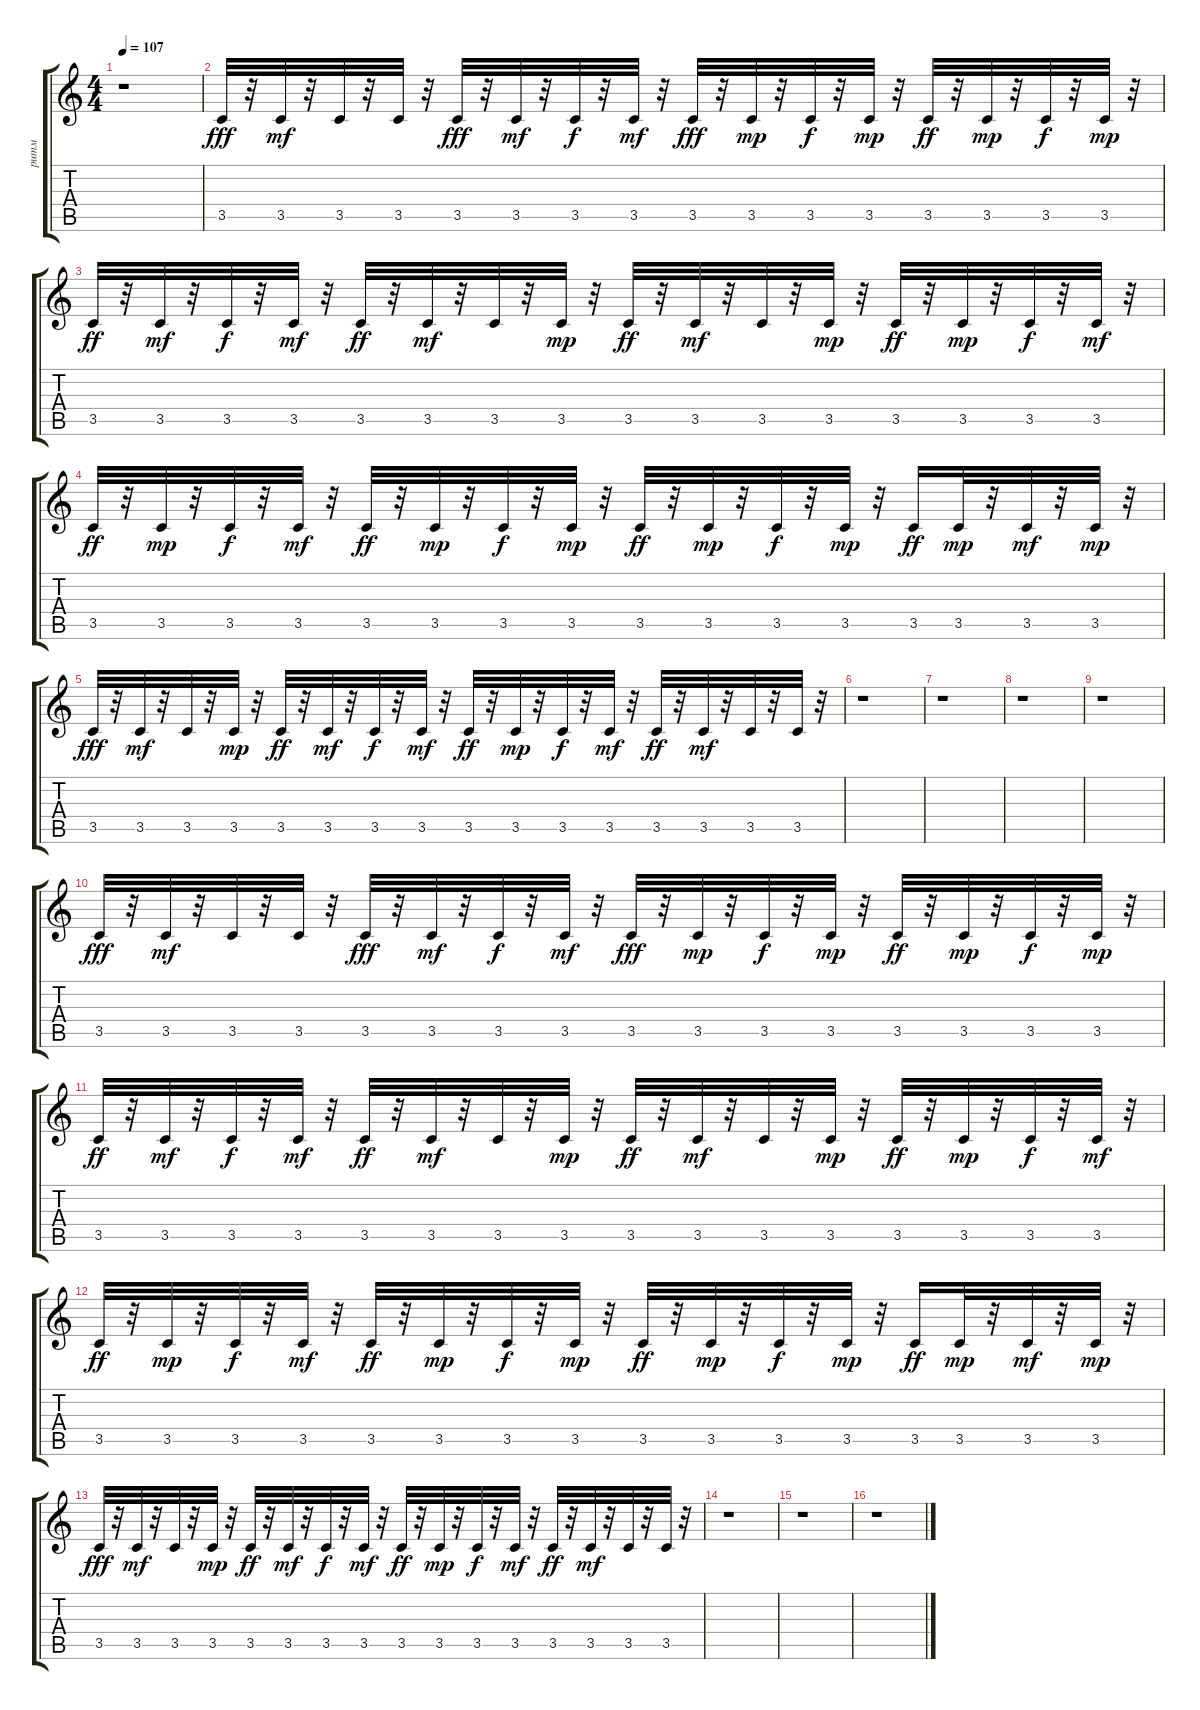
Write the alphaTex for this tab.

\track ("ритм" "ритм") {instrument electricguitarclean}
\staff {score tabs}
\tuning (E4 B3 G3 D3 A2 E2) {hide}
\ts (4 4)
\tempo 107
\clef g2
\ks c
r.1{dy mf} |
3.5.32{dy fff} r.32 3.5.32{dy mf} r.32 3.5.32 r.32 3.5.32 r.32 3.5.32{dy fff} r.32 3.5.32{dy mf} r.32 3.5.32{dy f} r.32 3.5.32{dy mf} r.32 3.5.32{dy fff} r.32 3.5.32{dy mp} r.32 3.5.32{dy f} r.32 3.5.32{dy mp} r.32 3.5.32{dy ff} r.32 3.5.32{dy mp} r.32 3.5.32{dy f} r.32 3.5.32{dy mp} r.32 |
3.5.32{dy ff} r.32 3.5.32{dy mf} r.32 3.5.32{dy f} r.32 3.5.32{dy mf} r.32 3.5.32{dy ff} r.32 3.5.32{dy mf} r.32 3.5.32 r.32 3.5.32{dy mp} r.32 3.5.32{dy ff} r.32 3.5.32{dy mf} r.32 3.5.32 r.32 3.5.32{dy mp} r.32 3.5.32{dy ff} r.32 3.5.32{dy mp} r.32 3.5.32{dy f} r.32 3.5.32{dy mf} r.32 |
3.5.32{dy ff} r.32 3.5.32{dy mp} r.32 3.5.32{dy f} r.32 3.5.32{dy mf} r.32 3.5.32{dy ff} r.32 3.5.32{dy mp} r.32 3.5.32{dy f} r.32 3.5.32{dy mp} r.32 3.5.32{dy ff} r.32 3.5.32{dy mp} r.32 3.5.32{dy f} r.32 3.5.32{dy mp} r.32 3.5.16{dy ff} 3.5.32{dy mp} r.32 3.5.32{dy mf} r.32 3.5.32{dy mp} r.32 |
3.5.32{dy fff} r.32 3.5.32{dy mf} r.32 3.5.32 r.32 3.5.32{dy mp} r.32 3.5.32{dy ff} r.32 3.5.32{dy mf} r.32 3.5.32{dy f} r.32 3.5.32{dy mf} r.32 3.5.32{dy ff} r.32 3.5.32{dy mp} r.32 3.5.32{dy f} r.32 3.5.32{dy mf} r.32 3.5.32{dy ff} r.32 3.5.32{dy mf} r.32 3.5.32 r.32 3.5.32 r.32 |
r.1 |
r.1 |
r.1 |
r.1 |
3.5.32{dy fff} r.32 3.5.32{dy mf} r.32 3.5.32 r.32 3.5.32 r.32 3.5.32{dy fff} r.32 3.5.32{dy mf} r.32 3.5.32{dy f} r.32 3.5.32{dy mf} r.32 3.5.32{dy fff} r.32 3.5.32{dy mp} r.32 3.5.32{dy f} r.32 3.5.32{dy mp} r.32 3.5.32{dy ff} r.32 3.5.32{dy mp} r.32 3.5.32{dy f} r.32 3.5.32{dy mp} r.32 |
3.5.32{dy ff} r.32 3.5.32{dy mf} r.32 3.5.32{dy f} r.32 3.5.32{dy mf} r.32 3.5.32{dy ff} r.32 3.5.32{dy mf} r.32 3.5.32 r.32 3.5.32{dy mp} r.32 3.5.32{dy ff} r.32 3.5.32{dy mf} r.32 3.5.32 r.32 3.5.32{dy mp} r.32 3.5.32{dy ff} r.32 3.5.32{dy mp} r.32 3.5.32{dy f} r.32 3.5.32{dy mf} r.32 |
3.5.32{dy ff} r.32 3.5.32{dy mp} r.32 3.5.32{dy f} r.32 3.5.32{dy mf} r.32 3.5.32{dy ff} r.32 3.5.32{dy mp} r.32 3.5.32{dy f} r.32 3.5.32{dy mp} r.32 3.5.32{dy ff} r.32 3.5.32{dy mp} r.32 3.5.32{dy f} r.32 3.5.32{dy mp} r.32 3.5.16{dy ff} 3.5.32{dy mp} r.32 3.5.32{dy mf} r.32 3.5.32{dy mp} r.32 |
3.5.32{dy fff} r.32 3.5.32{dy mf} r.32 3.5.32 r.32 3.5.32{dy mp} r.32 3.5.32{dy ff} r.32 3.5.32{dy mf} r.32 3.5.32{dy f} r.32 3.5.32{dy mf} r.32 3.5.32{dy ff} r.32 3.5.32{dy mp} r.32 3.5.32{dy f} r.32 3.5.32{dy mf} r.32 3.5.32{dy ff} r.32 3.5.32{dy mf} r.32 3.5.32 r.32 3.5.32 r.32 |
r.1 |
r.1 |
r.1
